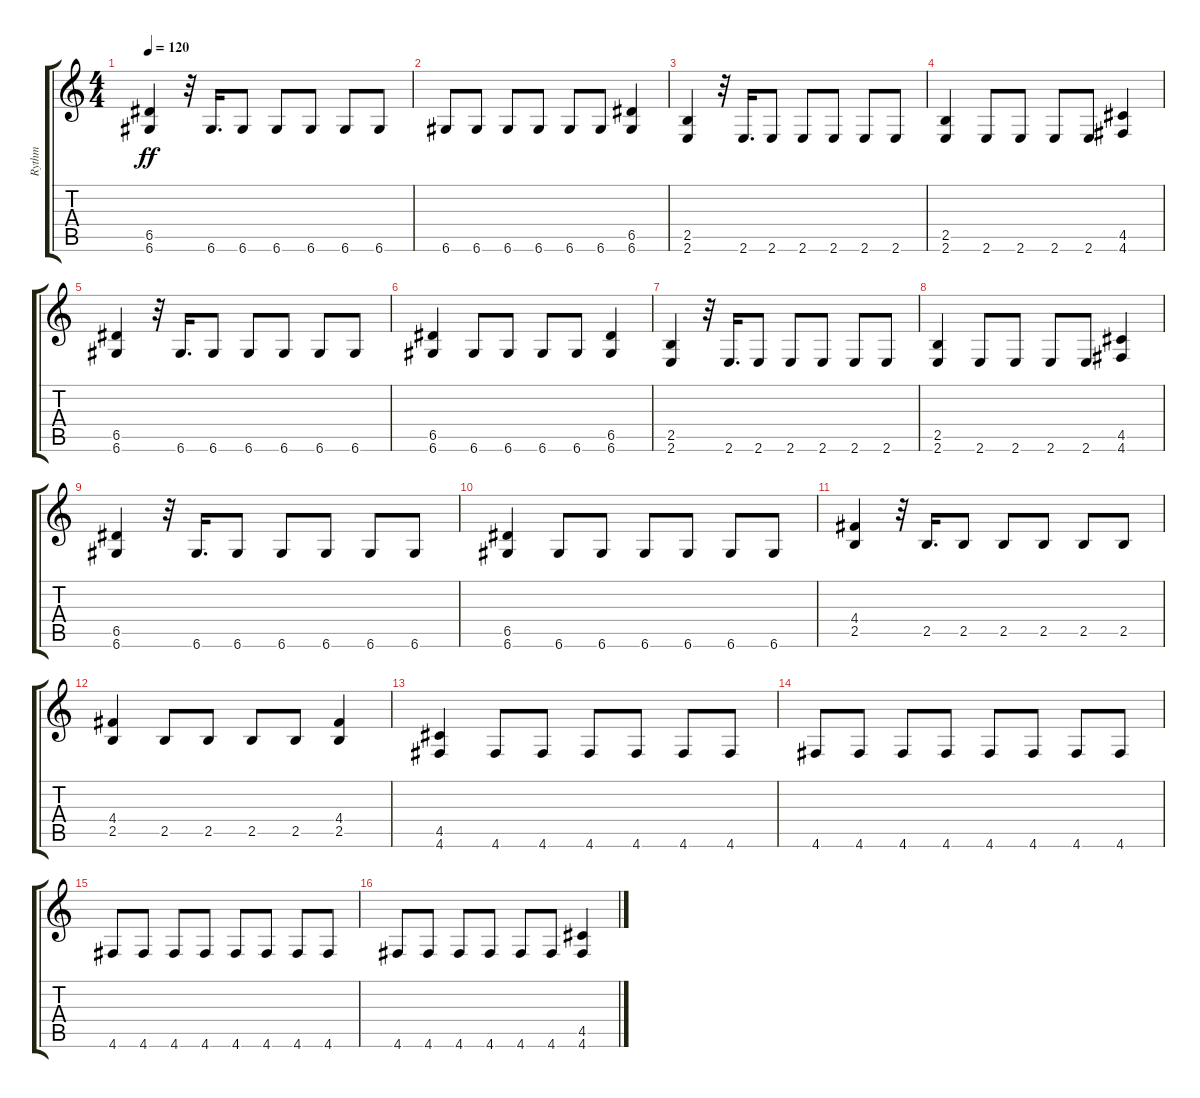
\track ("Rythm" "Rythm") {instrument distortionguitar}
\staff {score tabs}
\tuning (E4 B3 G3 D3 A2 D2) {hide}
\ts (4 4)
\tempo 120
\clef g2
\ks c
(6.5 6.6).4{dy ff} r.32 6.6.16{d} 6.6.8 6.6.8 6.6.8 6.6.8 6.6.8 |
6.6.8 6.6.8 6.6.8 6.6.8 6.6.8 6.6.8 (6.5 6.6).4 |
(2.5 2.6).4 r.32 2.6.16{d} 2.6.8 2.6.8 2.6.8 2.6.8 2.6.8 |
(2.5 2.6).4 2.6.8 2.6.8 2.6.8 2.6.8 (4.5 4.6).4 |
(6.5 6.6).4 r.32 6.6.16{d} 6.6.8 6.6.8 6.6.8 6.6.8 6.6.8 |
(6.5 6.6).4 6.6.8 6.6.8 6.6.8 6.6.8 (6.5 6.6).4 |
(2.5 2.6).4 r.32 2.6.16{d} 2.6.8 2.6.8 2.6.8 2.6.8 2.6.8 |
(2.5 2.6).4 2.6.8 2.6.8 2.6.8 2.6.8 (4.5 4.6).4 |
(6.5 6.6).4 r.32 6.6.16{d} 6.6.8 6.6.8 6.6.8 6.6.8 6.6.8 |
(6.5 6.6).4 6.6.8 6.6.8 6.6.8 6.6.8 6.6.8 6.6.8 |
(4.4 2.5).4 r.32 2.5.16{d} 2.5.8 2.5.8 2.5.8 2.5.8 2.5.8 |
(4.4 2.5).4 2.5.8 2.5.8 2.5.8 2.5.8 (4.4 2.5).4 |
(4.5 4.6).4 4.6.8 4.6.8 4.6.8 4.6.8 4.6.8 4.6.8 |
4.6.8 4.6.8 4.6.8 4.6.8 4.6.8 4.6.8 4.6.8 4.6.8 |
4.6.8 4.6.8 4.6.8 4.6.8 4.6.8 4.6.8 4.6.8 4.6.8 |
4.6.8 4.6.8 4.6.8 4.6.8 4.6.8 4.6.8 (4.5 4.6).4
